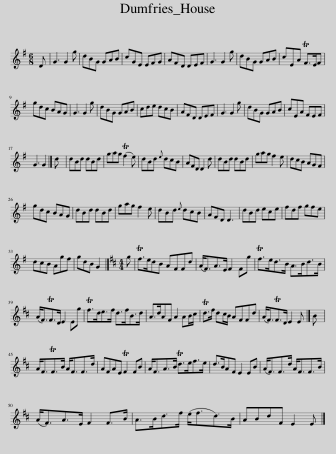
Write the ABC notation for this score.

X:1
L:1/8
M:6/8
I:linebreak $
K:G
V:1 treble
V:1
 D | G3 G2 g | dBG GAB | cGE EFG | AFD DEF | %5
 G3 G2 g | dBG GAB | cEA TF>EF |$ gdc BAG | G3 G2 g | %10
 dBG GAB | cde dcB | AFD DEF | G3 G2 g | dBG GAB | %15
 cEA FEF |$ G3 G2 |] d | dBd dBd | gag (Tf2 e) | %20
 dBd{e} dcB | AFD D2 d | dBd dBd | gag f2 e | dcB AGF |$ %25
 gdc BAG | dBd dBd | gag f2 e | dBd{e} dcB | AFD D3 | %30
 dBd ece | fdf gfe |$ dcB Agf | gdB G2 |][K:D][M:4/4] g | %35
 Tf>edB AFFd | (A<F)A>E F2 Fg | Tf>ed>B A>Bd>B |$ (A<F)TF>D E2 Eg | Tf>de>f d>fB>d | %40
 A>dAF A2 AB/c/ | Td>f dc/B/ AFFd | (A<F)TF>D E2 E |] B |$ A<FTF>B A<FF>d | %45
 AFAE TF2 FB | A<FA>B Td>ef>e | d>BAF E2 EB | (A<F)F>d A<FF>B |$ (A<F)A>E F2 F>B | %50
 A>Bd>f (e<fd>)B | ABdF E2 E |] %52
